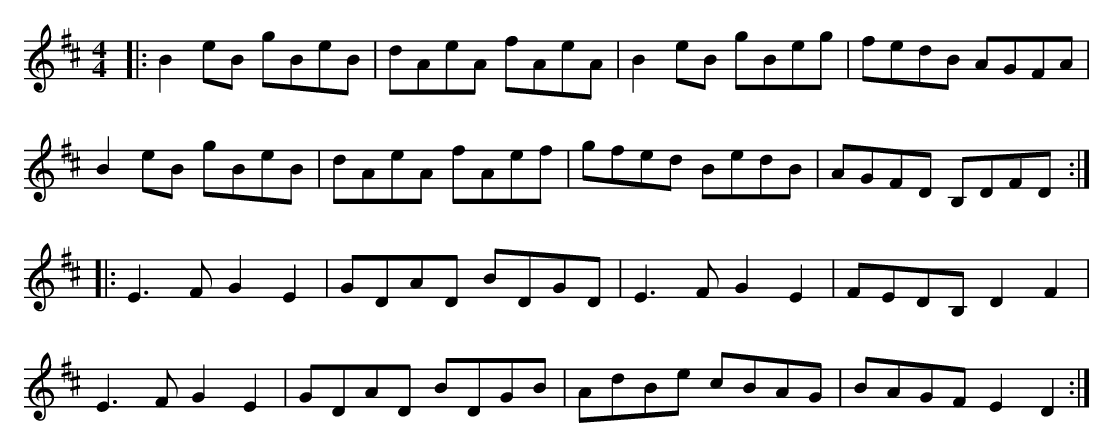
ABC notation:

X:1
M:4/4
K:Bmin
|:B2 eB gBeB|dAeA fAeA|B2 eB gBeg|fedB AGFA|
B2 eB gBeB|dAeA fAef|gfed BedB|AGFD B,DFD:|
|:E3FG2E2|GDAD BDGD|E3FG2E2|FEDB, D2F2|
E3FG2E2|GDAD BDGB|AdBe cBAG|BAGF E2D2:|
